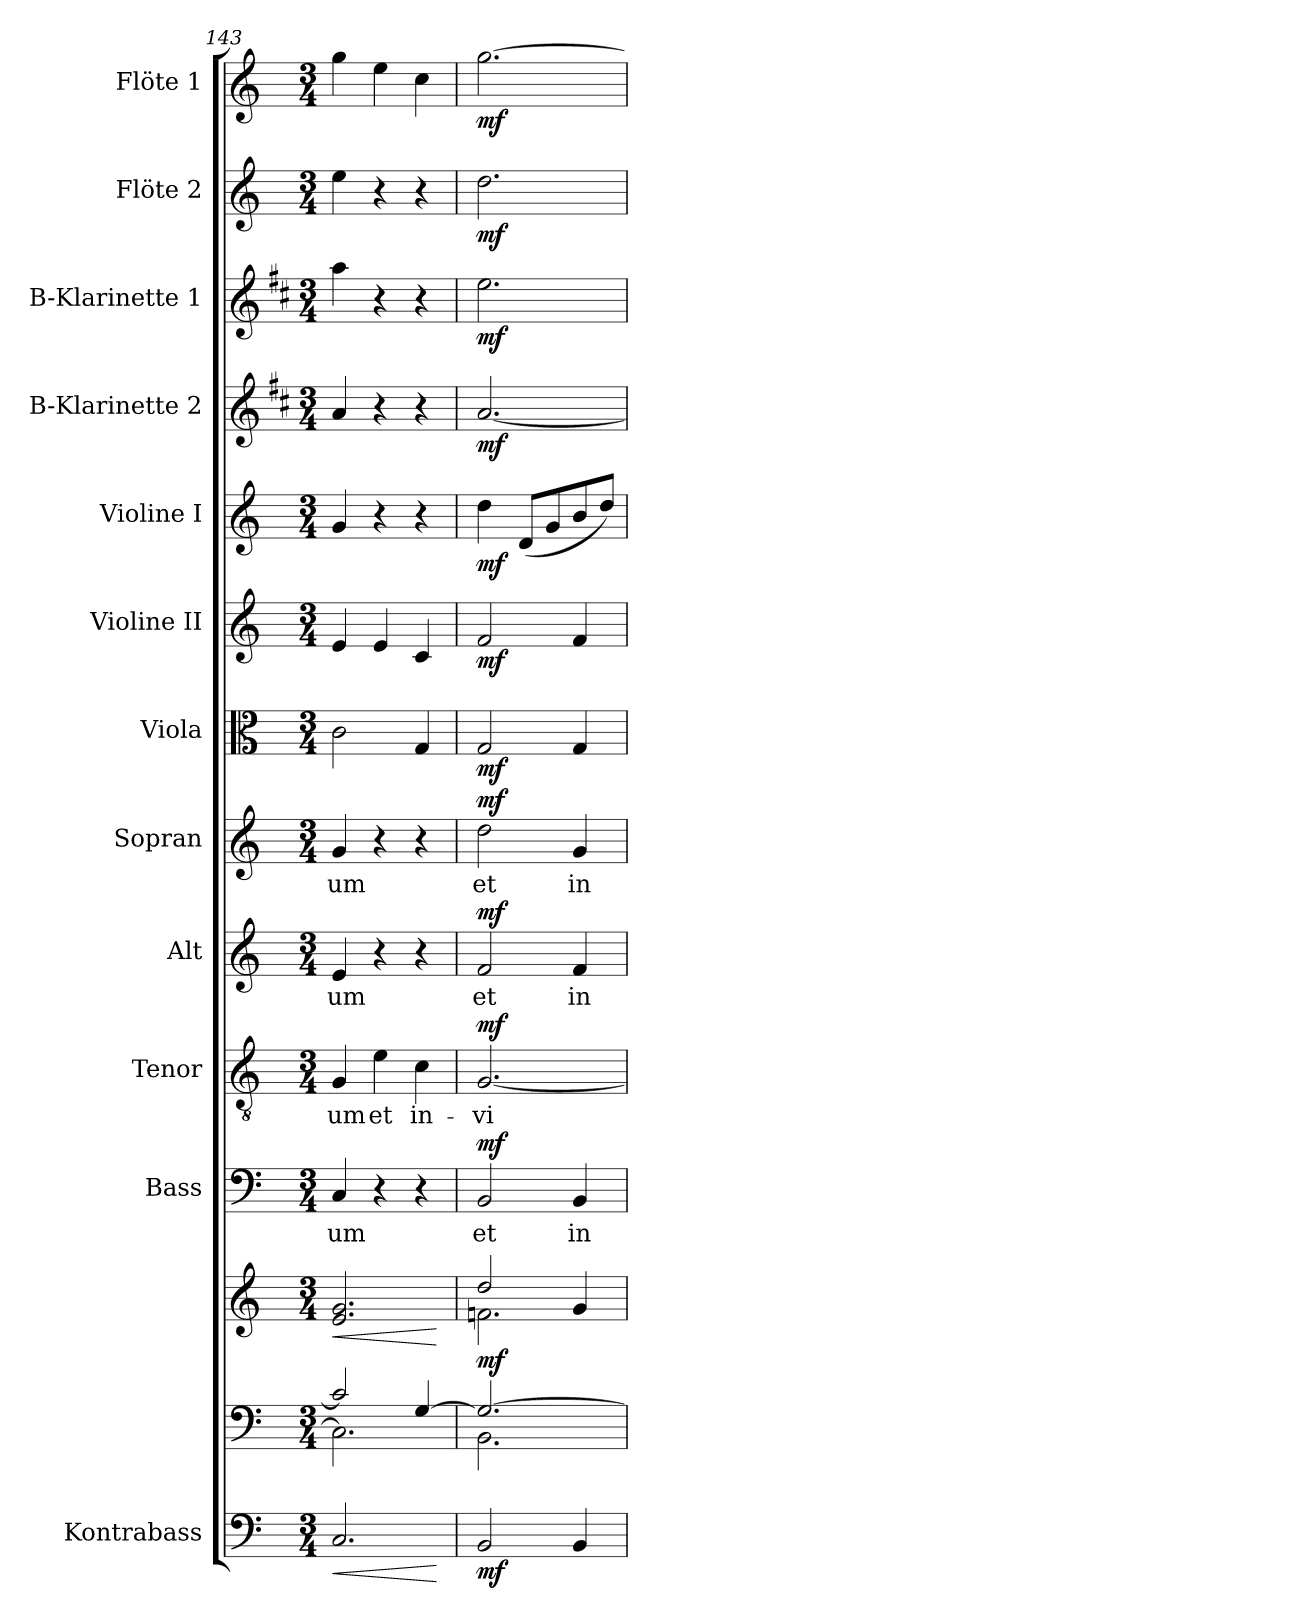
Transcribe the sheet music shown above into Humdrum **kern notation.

**kern	**dynam	**kern	**kern	**dynam	**kern	**text	**dynam	**kern	**text	**dynam	**kern	**text	**dynam	**kern	**text	**dynam	**kern	**dynam	**kern	**dynam	**kern	**dynam	**kern	**dynam	**kern	**dynam	**kern	**dynam	**kern	**dynam
*part13	*part13	*part12	*part12	*part12	*part11	*part11	*part11	*part10	*part10	*part10	*part9	*part9	*part9	*part8	*part8	*part8	*part7	*part7	*part6	*part6	*part5	*part5	*part4	*part4	*part3	*part3	*part2	*part2	*part1	*part1
*staff14	*staff14	*staff13	*staff12	*staff12/13	*staff11	*staff11	*staff11	*staff10	*staff10	*staff10	*staff9	*staff9	*staff9	*staff8	*staff8	*staff8	*staff7	*staff7	*staff6	*staff6	*staff5	*staff5	*staff4	*staff4	*staff3	*staff3	*staff2	*staff2	*staff1	*staff1
*I"Kontrabass	*	*	*	*	*I"Bass	*	*	*I"Tenor	*	*	*I"Alt	*	*	*I"Sopran	*	*	*I"Viola	*	*I"Violine II	*	*I"Violine I	*	*I"B-Klarinette 2	*	*I"B-Klarinette 1	*	*I"Flöte 2	*	*I"Flöte 1	*
*I'Kb.	*	*	*	*	*I'B.	*	*	*I'T.	*	*	*I'A.	*	*	*I'S.	*	*	*I'Vla.	*	*I'Vl. II	*	*I'Vl. I	*	*I'B Kl. 2	*	*I'B Kl. 1	*	*I'Fl. 2	*	*I'Fl. 1	*
*clefF4	*	*clefF4	*clefG2	*	*clefF4	*	*	*clefGv2	*	*	*clefG2	*	*	*clefG2	*	*	*clefC3	*	*clefG2	*	*clefG2	*	*clefG2	*	*clefG2	*	*clefG2	*	*clefG2	*
*ITrd7c12	*	*	*	*	*	*	*	*	*	*	*	*	*	*	*	*	*	*	*	*	*	*	*ITrd1c2	*	*ITrd1c2	*	*	*	*	*
*k[]	*	*k[]	*k[]	*	*k[]	*	*	*k[]	*	*	*k[]	*	*	*k[]	*	*	*k[]	*	*k[]	*	*k[]	*	*k[]	*	*k[]	*	*k[]	*	*k[]	*
*C:	*	*C:	*C:	*	*C:	*	*	*C:	*	*	*C:	*	*	*C:	*	*	*C:	*	*C:	*	*C:	*	*C:	*	*C:	*	*C:	*	*C:	*
*M3/4	*	*M3/4	*M3/4	*	*M3/4	*	*	*M3/4	*	*	*M3/4	*	*	*M3/4	*	*	*M3/4	*	*M3/4	*	*M3/4	*	*M3/4	*	*M3/4	*	*M3/4	*	*M3/4	*
=143	=143	=143	=143	=143	=143	=143	=143	=143	=143	=143	=143	=143	=143	=143	=143	=143	=143	=143	=143	=143	=143	=143	=143	=143	=143	=143	=143	=143	=143	=143
!	!LO:HP:b	!	!	!LO:HP:b	!	!LO:LY:b	!	!	!LO:LY:b	!	!	!LO:LY:b	!	!	!LO:LY:b	!	!	!	!	!	!	!	!	!	!	!	!	!	!	!
*	*	*^	*	*	*	*	*	*	*	*	*	*	*	*	*	*	*	*	*	*	*	*	*	*	*	*	*	*	*	*
2.CC/	<	2c/]	2.C\]	2.e/ 2.g/	<	4C/	-um	.	4G/	-um	.	4e/	-um	.	4g/	-um	.	2c\	.	4e/	.	4g/	.	4g/	.	4gg\	.	4ee\	.	4gg\	.
!	!	!	!	!	!	!	!	!	!	!LO:LY:b	!	!	!	!	!	!	!	!	!	!	!	!	!	!	!	!	!	!	!	!	!
.	.	.	.	.	.	4r	.	.	4e\	et	.	4r	.	.	4r	.	.	.	.	4e/	.	4r	.	4r	.	4r	.	4r	.	4ee\	.
!	!	!	!	!	!	!	!	!	!	!LO:LY:b	!	!	!	!	!	!	!	!	!	!	!	!	!	!	!	!	!	!	!	!	!
.	.	[>4G/	.	.	.	4r	.	.	4c\	in-	.	4r	.	.	4r	.	.	4G/	.	4c/	.	4r	.	4r	.	4r	.	4r	.	4cc\	.
*	*	*v	*v	*	*	*	*	*	*	*	*	*	*	*	*	*	*	*	*	*	*	*	*	*	*	*	*	*	*	*	*
.	[	.	.	[	.	.	.	.	.	.	.	.	.	.	.	.	.	.	.	.	.	.	.	.	.	.	.	.	.	.
=144	=144	=144	=144	=144	=144	=144	=144	=144	=144	=144	=144	=144	=144	=144	=144	=144	=144	=144	=144	=144	=144	=144	=144	=144	=144	=144	=144	=144	=144	=144
*	*	*^	*^	*	*	*	*	*	*	*	*	*	*	*	*	*	*	*	*	*	*	*	*	*	*	*	*	*	*	*
!	!LO:DY:b	!	!	!	!	!LO:DY:b	!	!LO:LY:b	!LO:DY:a	!	!LO:LY:b	!LO:DY:a	!	!LO:LY:b	!LO:DY:a	!	!LO:LY:b	!LO:DY:a	!	!LO:DY:b	!	!LO:DY:b	!	!LO:DY:b	!	!LO:DY:b	!	!LO:DY:b	!	!LO:DY:b	!	!LO:DY:b
2BBB/	mf	2.G/_	2.BB\	2dd/	2.fn\	mf	2BB/	et	mf	[2.G/	-vi-	mf	2f/	et	mf	2dd\	et	mf	2G/	mf	2f/	mf	4dd\	mf	[2.g/	mf	2.dd\	mf	2.dd\	mf	[2.gg\	mf
.	.	.	.	.	.	.	.	.	.	.	.	.	.	.	.	.	.	.	.	.	.	.	(<8d/L	.	.	.	.	.	.	.	.	.
.	.	.	.	.	.	.	.	.	.	.	.	.	.	.	.	.	.	.	.	.	.	.	8g/	.	.	.	.	.	.	.	.	.
!	!	!	!	!	!	!	!	!LO:LY:b	!	!	!	!	!	!LO:LY:b	!	!	!LO:LY:b	!	!	!	!	!	!	!	!	!	!	!	!	!	!	!
4BBB/	.	.	.	4g/	.	.	4BB/	in-	.	.	.	.	4f/	in-	.	4g/	in-	.	4G/	.	4f/	.	8b/	.	.	.	.	.	.	.	.	.
.	.	.	.	.	.	.	.	.	.	.	.	.	.	.	.	.	.	.	.	.	.	.	8dd/J)	.	.	.	.	.	.	.	.	.
*	*	*v	*v	*	*	*	*	*	*	*	*	*	*	*	*	*	*	*	*	*	*	*	*	*	*	*	*	*	*	*	*	*
*	*	*	*v	*v	*	*	*	*	*	*	*	*	*	*	*	*	*	*	*	*	*	*	*	*	*	*	*	*	*	*	*
=	=	=	=	=	=	=	=	=	=	=	=	=	=	=	=	=	=	=	=	=	=	=	=	=	=	=	=	=	=	=
*-	*-	*-	*-	*-	*-	*-	*-	*-	*-	*-	*-	*-	*-	*-	*-	*-	*-	*-	*-	*-	*-	*-	*-	*-	*-	*-	*-	*-	*-	*-
